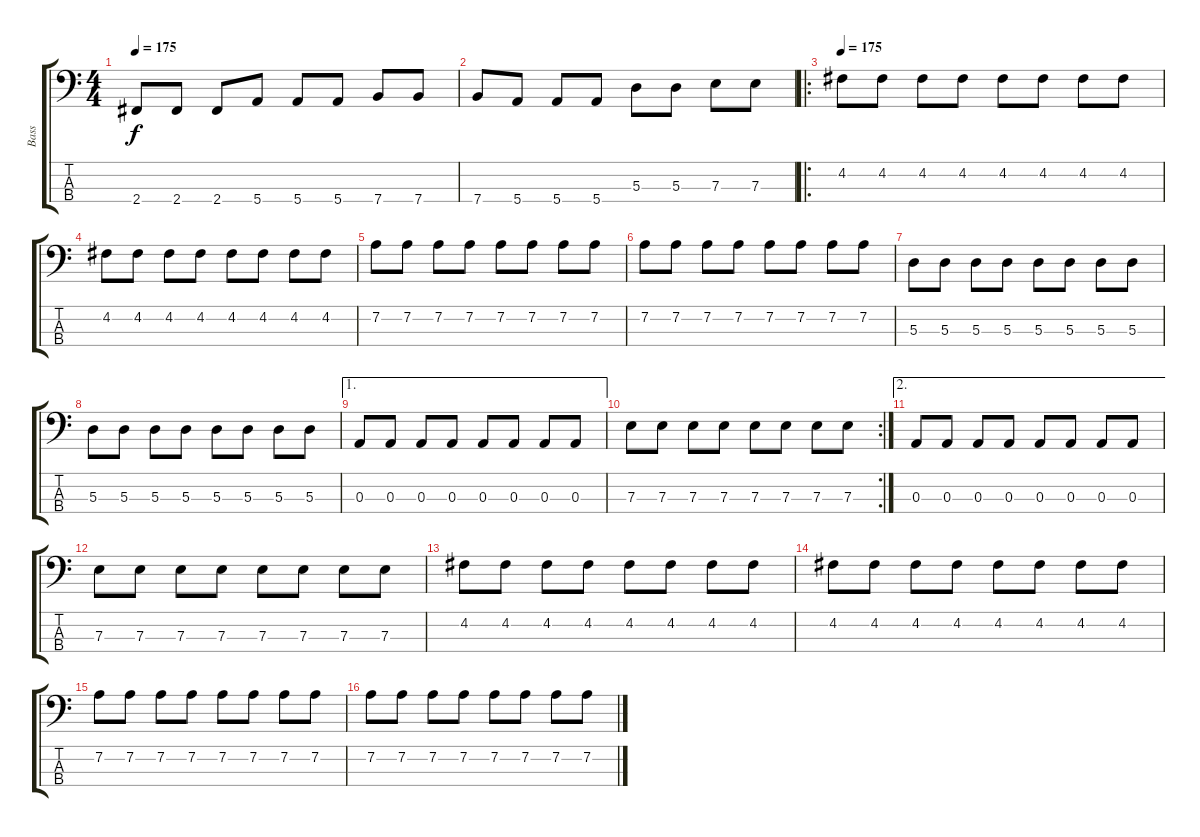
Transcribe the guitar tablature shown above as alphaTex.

\track ("Bass" "Bass") {instrument electricbassfinger}
\staff {score tabs}
\tuning (G2 D2 A1 E1) {hide}
\ts (4 4)
\tempo 175
\clef f4
\ks c
2.4.8{dy f} 2.4.8 2.4.8 5.4.8 5.4.8 5.4.8 7.4.8 7.4.8 |
7.4.8 5.4.8 5.4.8 5.4.8 5.3.8 5.3.8 7.3.8 7.3.8 |
\ro
\tempo 175
4.2.8 4.2.8 4.2.8 4.2.8 4.2.8 4.2.8 4.2.8 4.2.8 |
4.2.8 4.2.8 4.2.8 4.2.8 4.2.8 4.2.8 4.2.8 4.2.8 |
7.2.8 7.2.8 7.2.8 7.2.8 7.2.8 7.2.8 7.2.8 7.2.8 |
7.2.8 7.2.8 7.2.8 7.2.8 7.2.8 7.2.8 7.2.8 7.2.8 |
5.3.8 5.3.8 5.3.8 5.3.8 5.3.8 5.3.8 5.3.8 5.3.8 |
5.3.8 5.3.8 5.3.8 5.3.8 5.3.8 5.3.8 5.3.8 5.3.8 |
\ae 1
0.3.8 0.3.8 0.3.8 0.3.8 0.3.8 0.3.8 0.3.8 0.3.8 |
\rc 2
7.3.8 7.3.8 7.3.8 7.3.8 7.3.8 7.3.8 7.3.8 7.3.8 |
\ae 2
0.3.8 0.3.8 0.3.8 0.3.8 0.3.8 0.3.8 0.3.8 0.3.8 |
7.3.8 7.3.8 7.3.8 7.3.8 7.3.8 7.3.8 7.3.8 7.3.8 |
4.2.8 4.2.8 4.2.8 4.2.8 4.2.8 4.2.8 4.2.8 4.2.8 |
4.2.8 4.2.8 4.2.8 4.2.8 4.2.8 4.2.8 4.2.8 4.2.8 |
7.2.8 7.2.8 7.2.8 7.2.8 7.2.8 7.2.8 7.2.8 7.2.8 |
7.2.8 7.2.8 7.2.8 7.2.8 7.2.8 7.2.8 7.2.8 7.2.8
